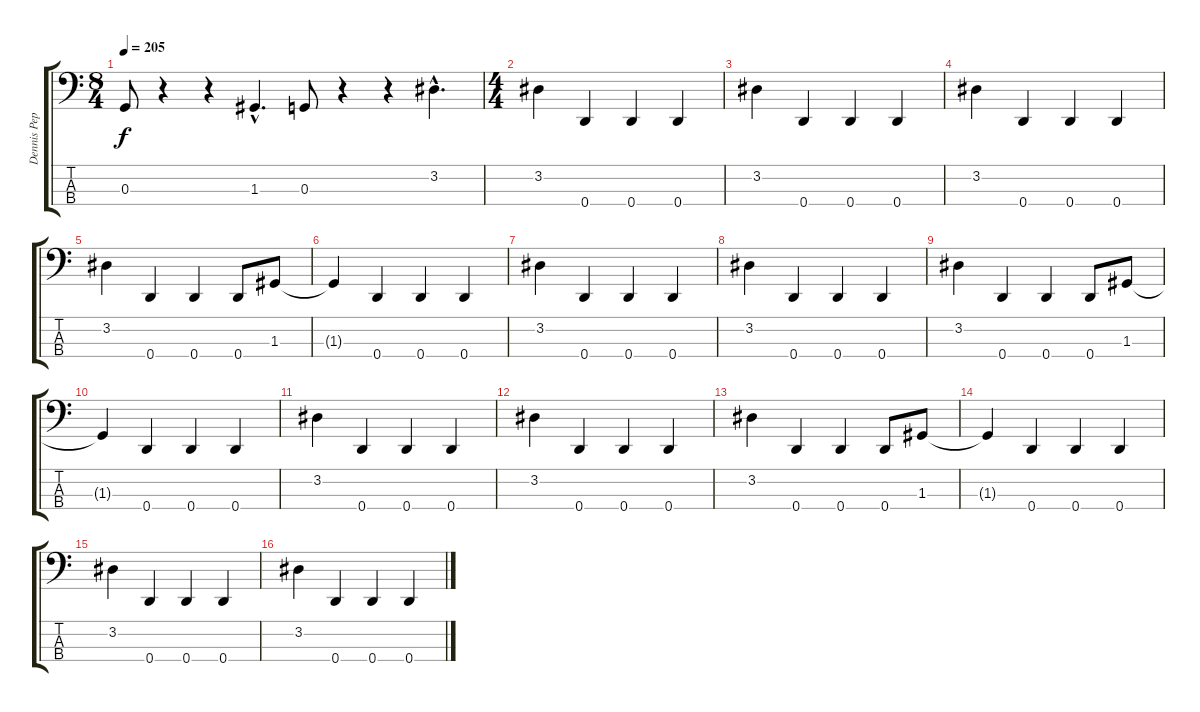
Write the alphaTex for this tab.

\track ("Dennis Pepa - Bass" "Dennis Pep") {instrument electricbasspick}
\staff {score tabs}
\tuning (F2 C2 G1 D1) {hide}
\ts (8 4)
\tempo 205
\clef f4
\ks c
0.3.8{dy f} r.4 r.4 1.3{hac}.4{d} 0.3.8 r.4 r.4 3.2{hac}.4{d} |
\ts (4 4)
3.2.4 0.4.4 0.4.4 0.4.4 |
\section ("" "")
3.2.4 0.4.4 0.4.4 0.4.4 |
\section ("" "")
3.2.4 0.4.4 0.4.4 0.4.4 |
3.2.4 0.4.4 0.4.4 0.4.8 1.3.8 |
1.3{t}.4 0.4.4 0.4.4 0.4.4 |
3.2.4 0.4.4 0.4.4 0.4.4 |
3.2.4 0.4.4 0.4.4 0.4.4 |
3.2.4 0.4.4 0.4.4 0.4.8 1.3.8 |
1.3{t}.4 0.4.4 0.4.4 0.4.4 |
3.2.4 0.4.4 0.4.4 0.4.4 |
3.2.4 0.4.4 0.4.4 0.4.4 |
3.2.4 0.4.4 0.4.4 0.4.8 1.3.8 |
1.3{t}.4 0.4.4 0.4.4 0.4.4 |
3.2.4 0.4.4 0.4.4 0.4.4 |
3.2.4 0.4.4 0.4.4 0.4.4
